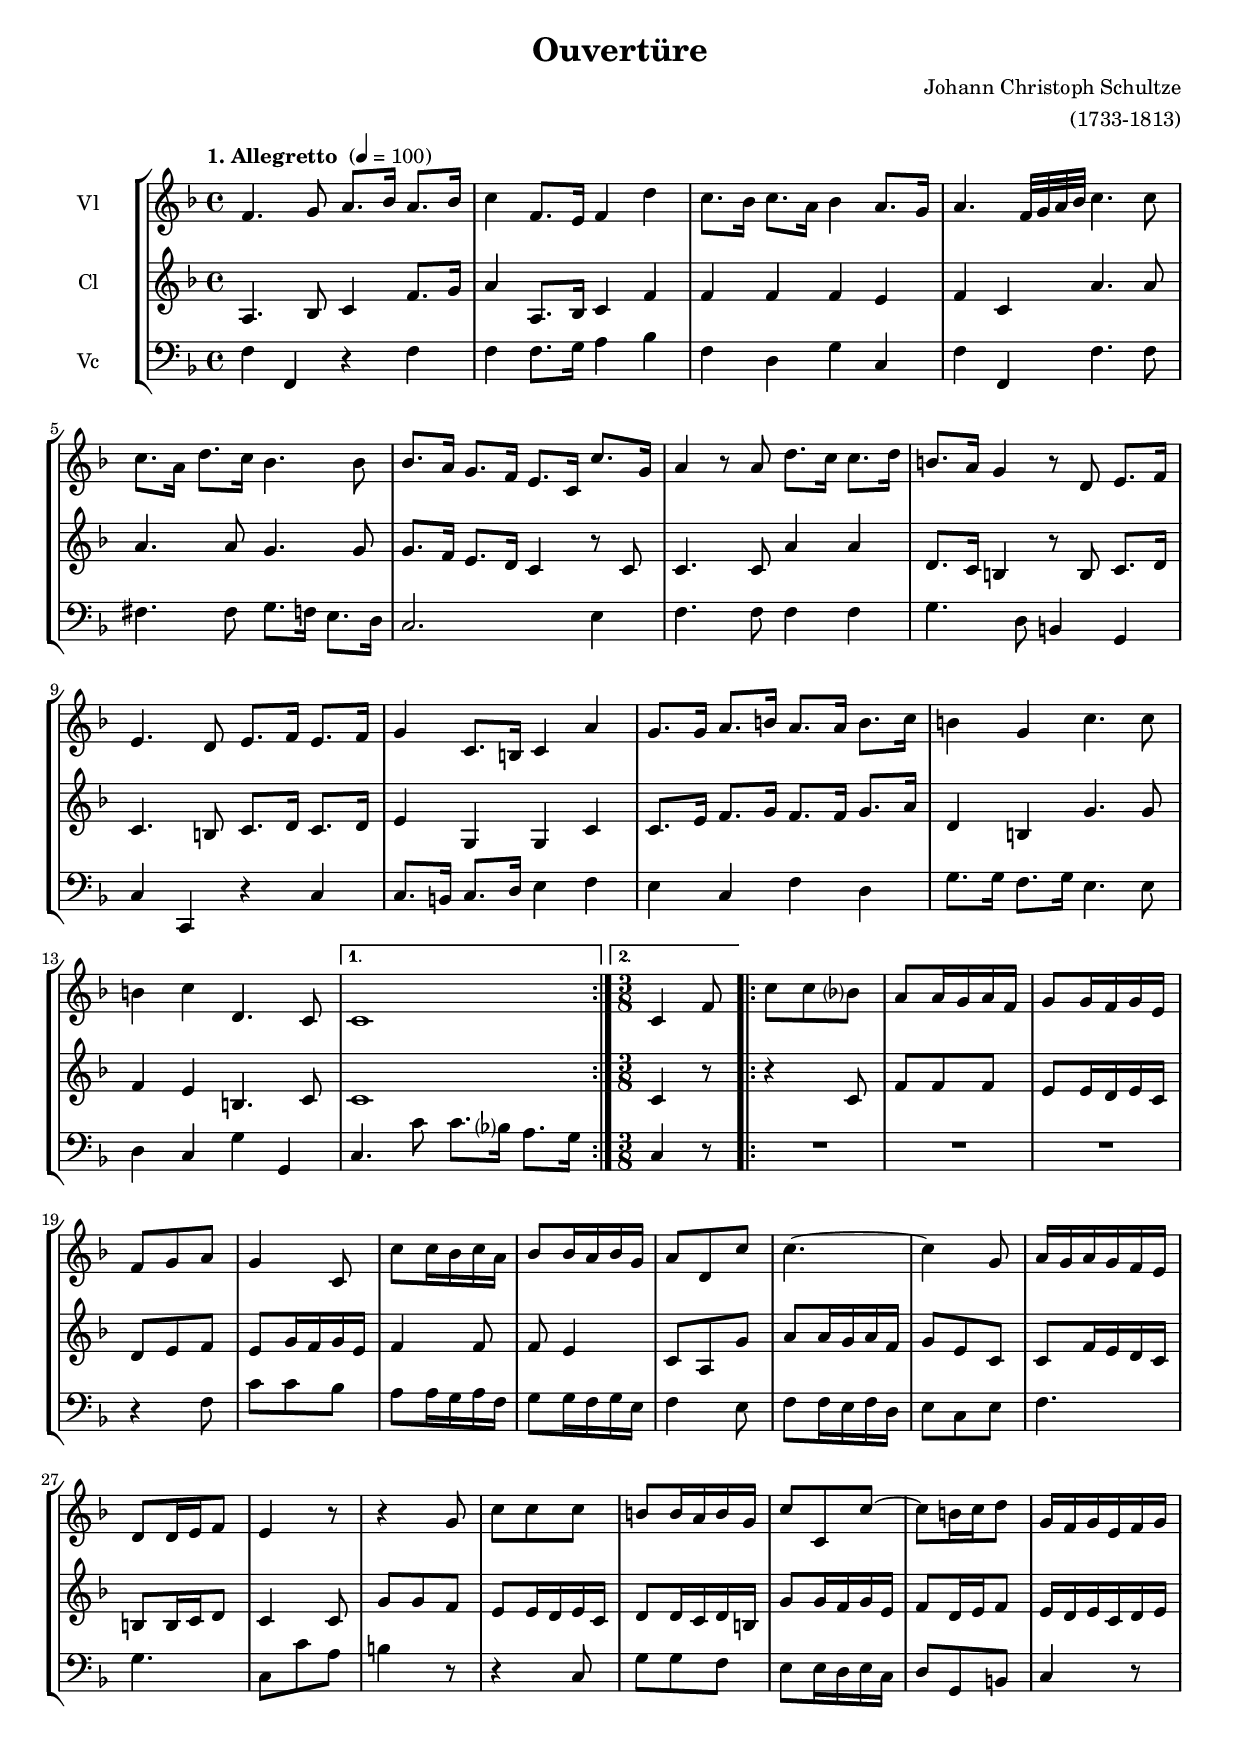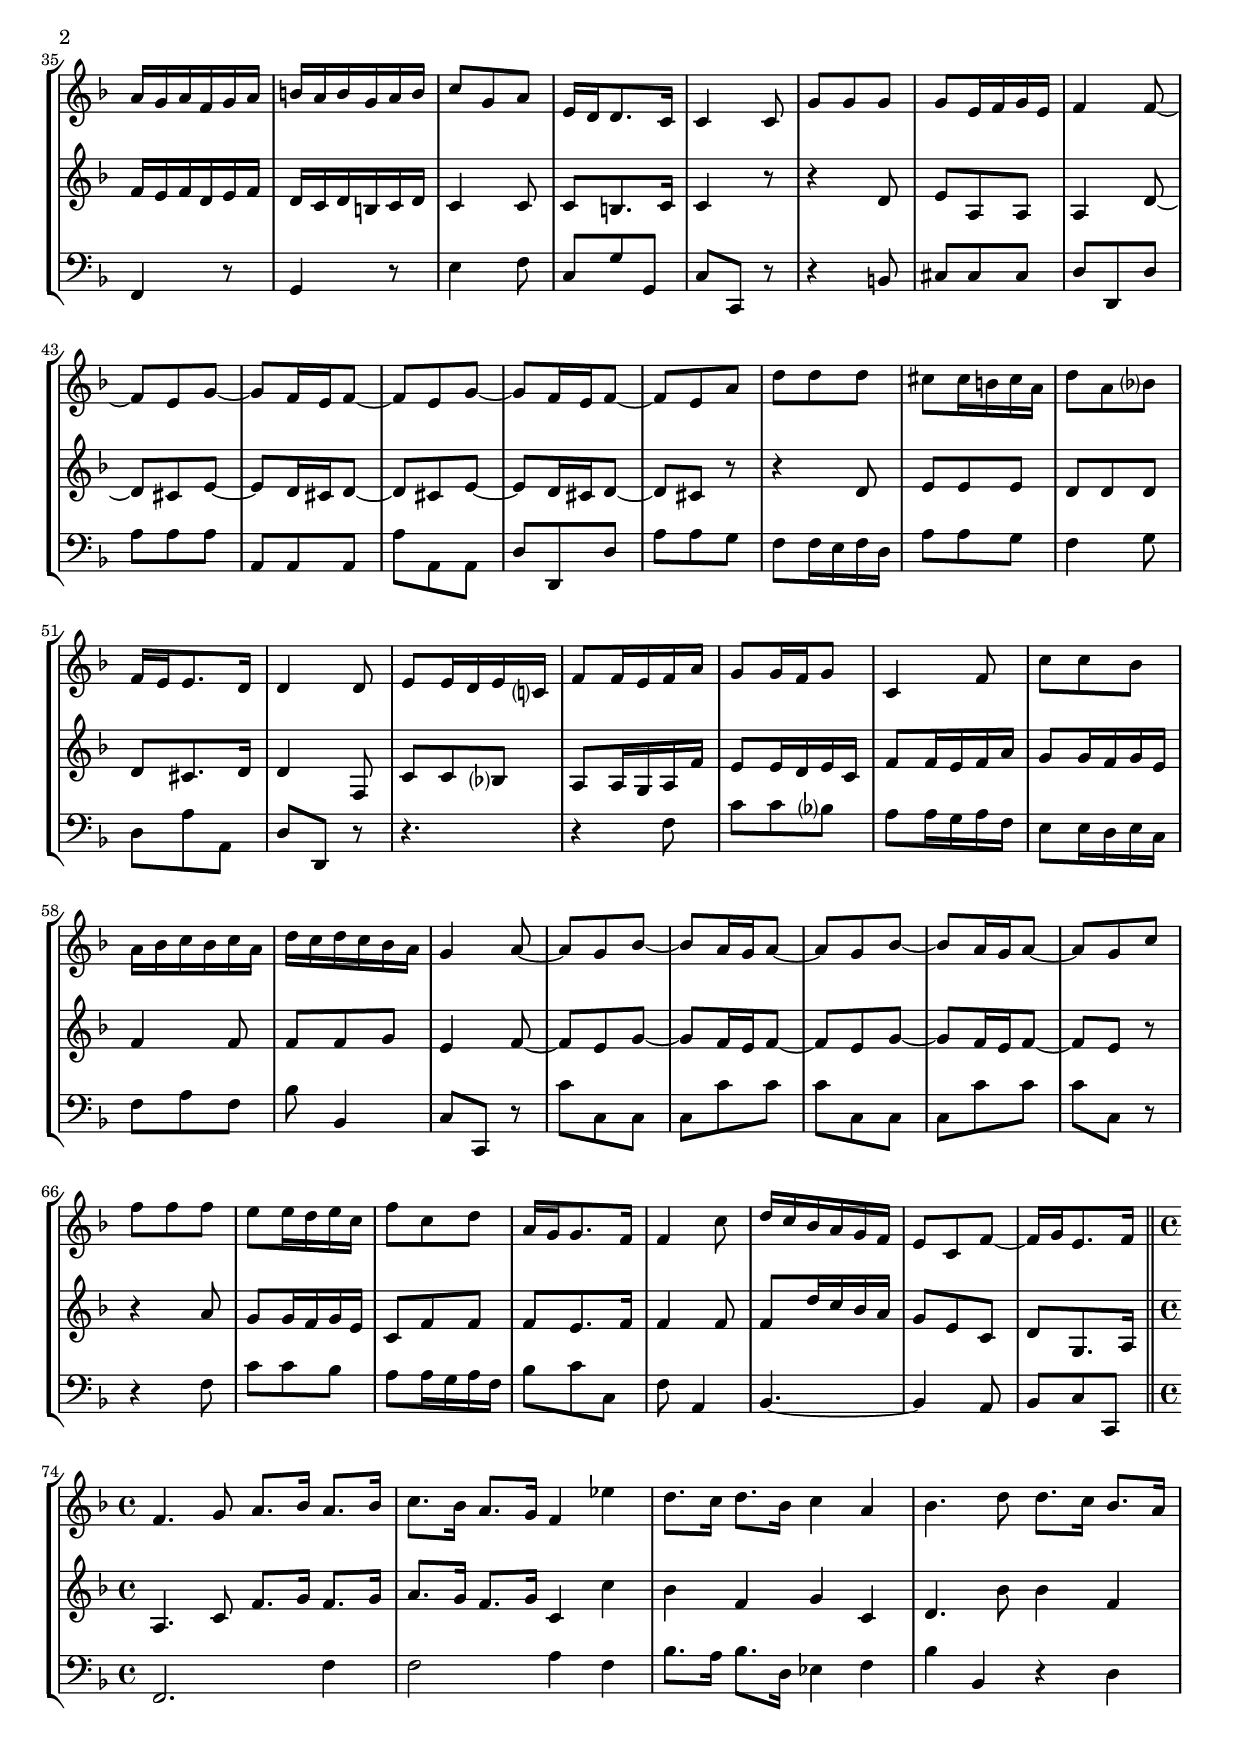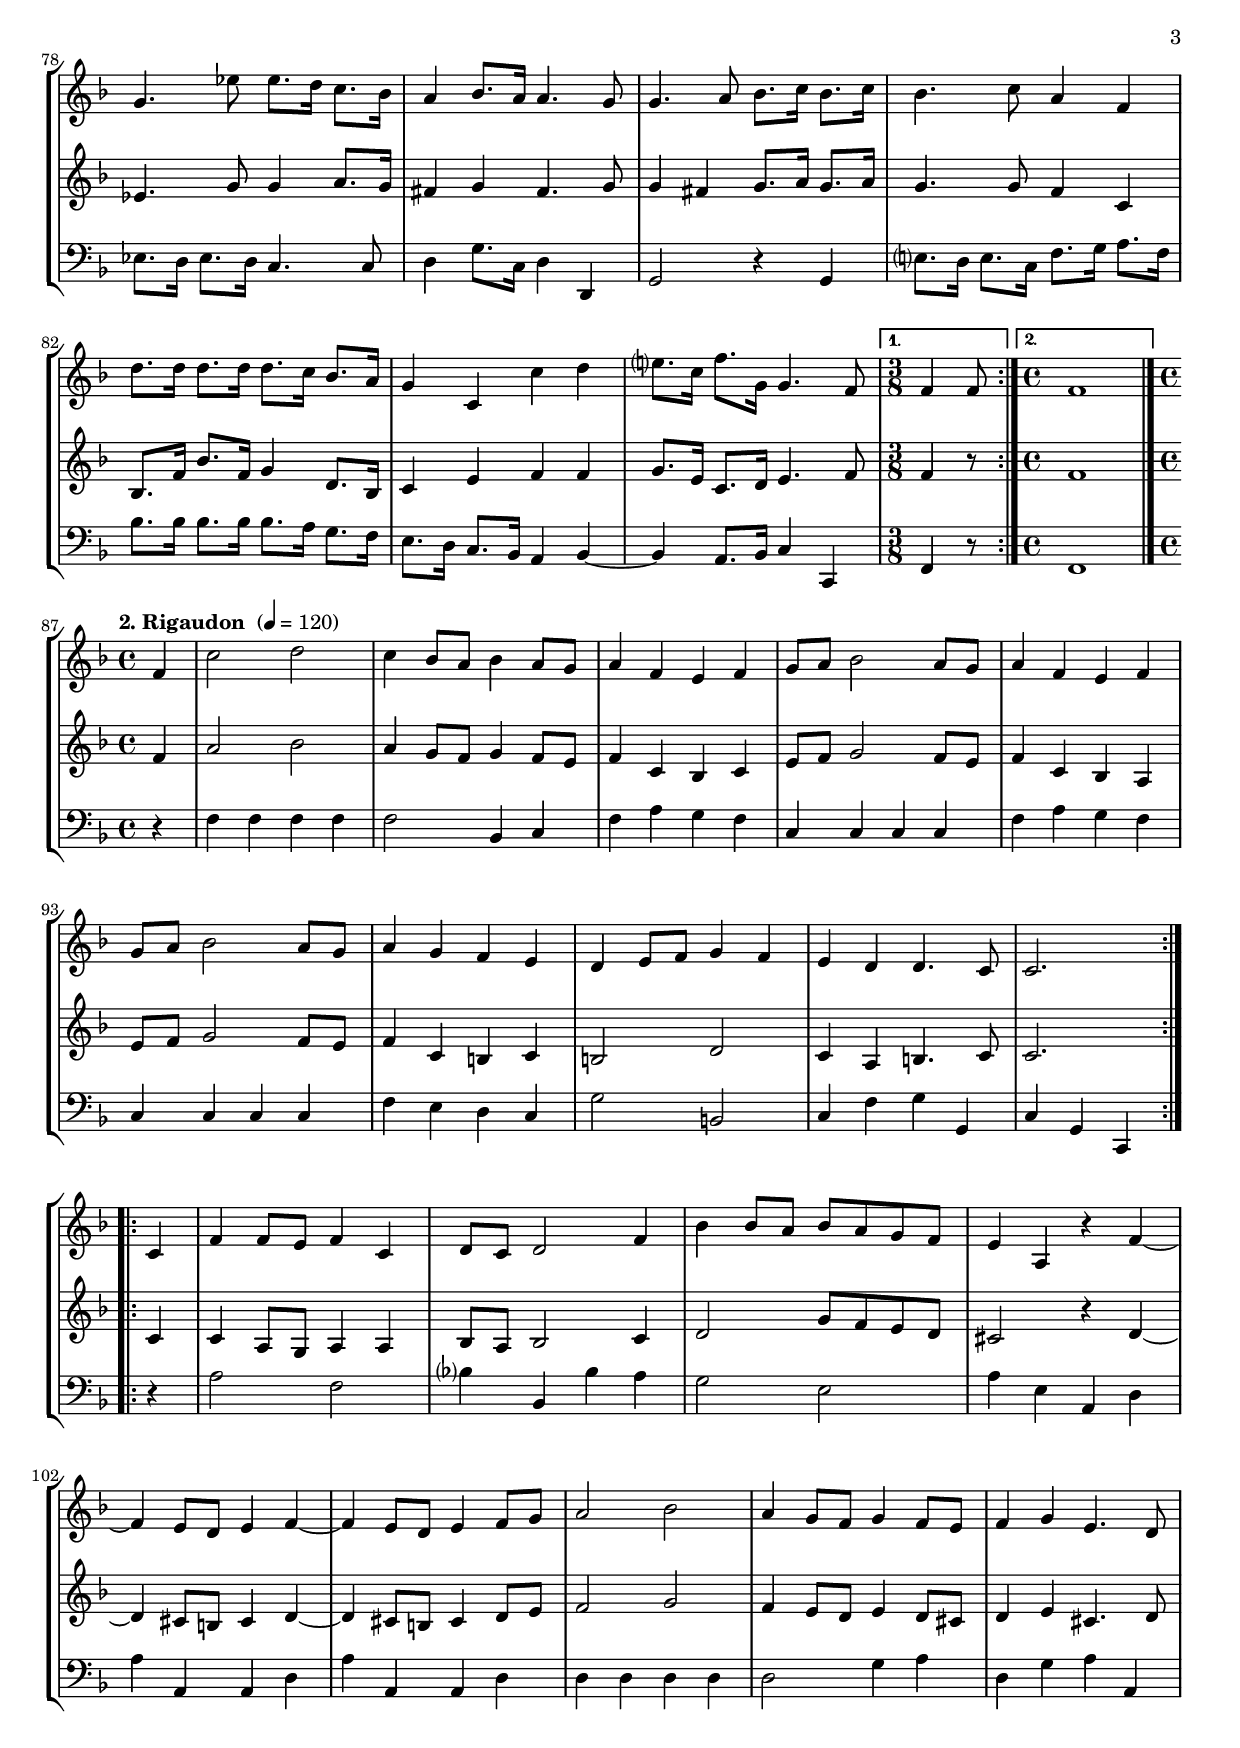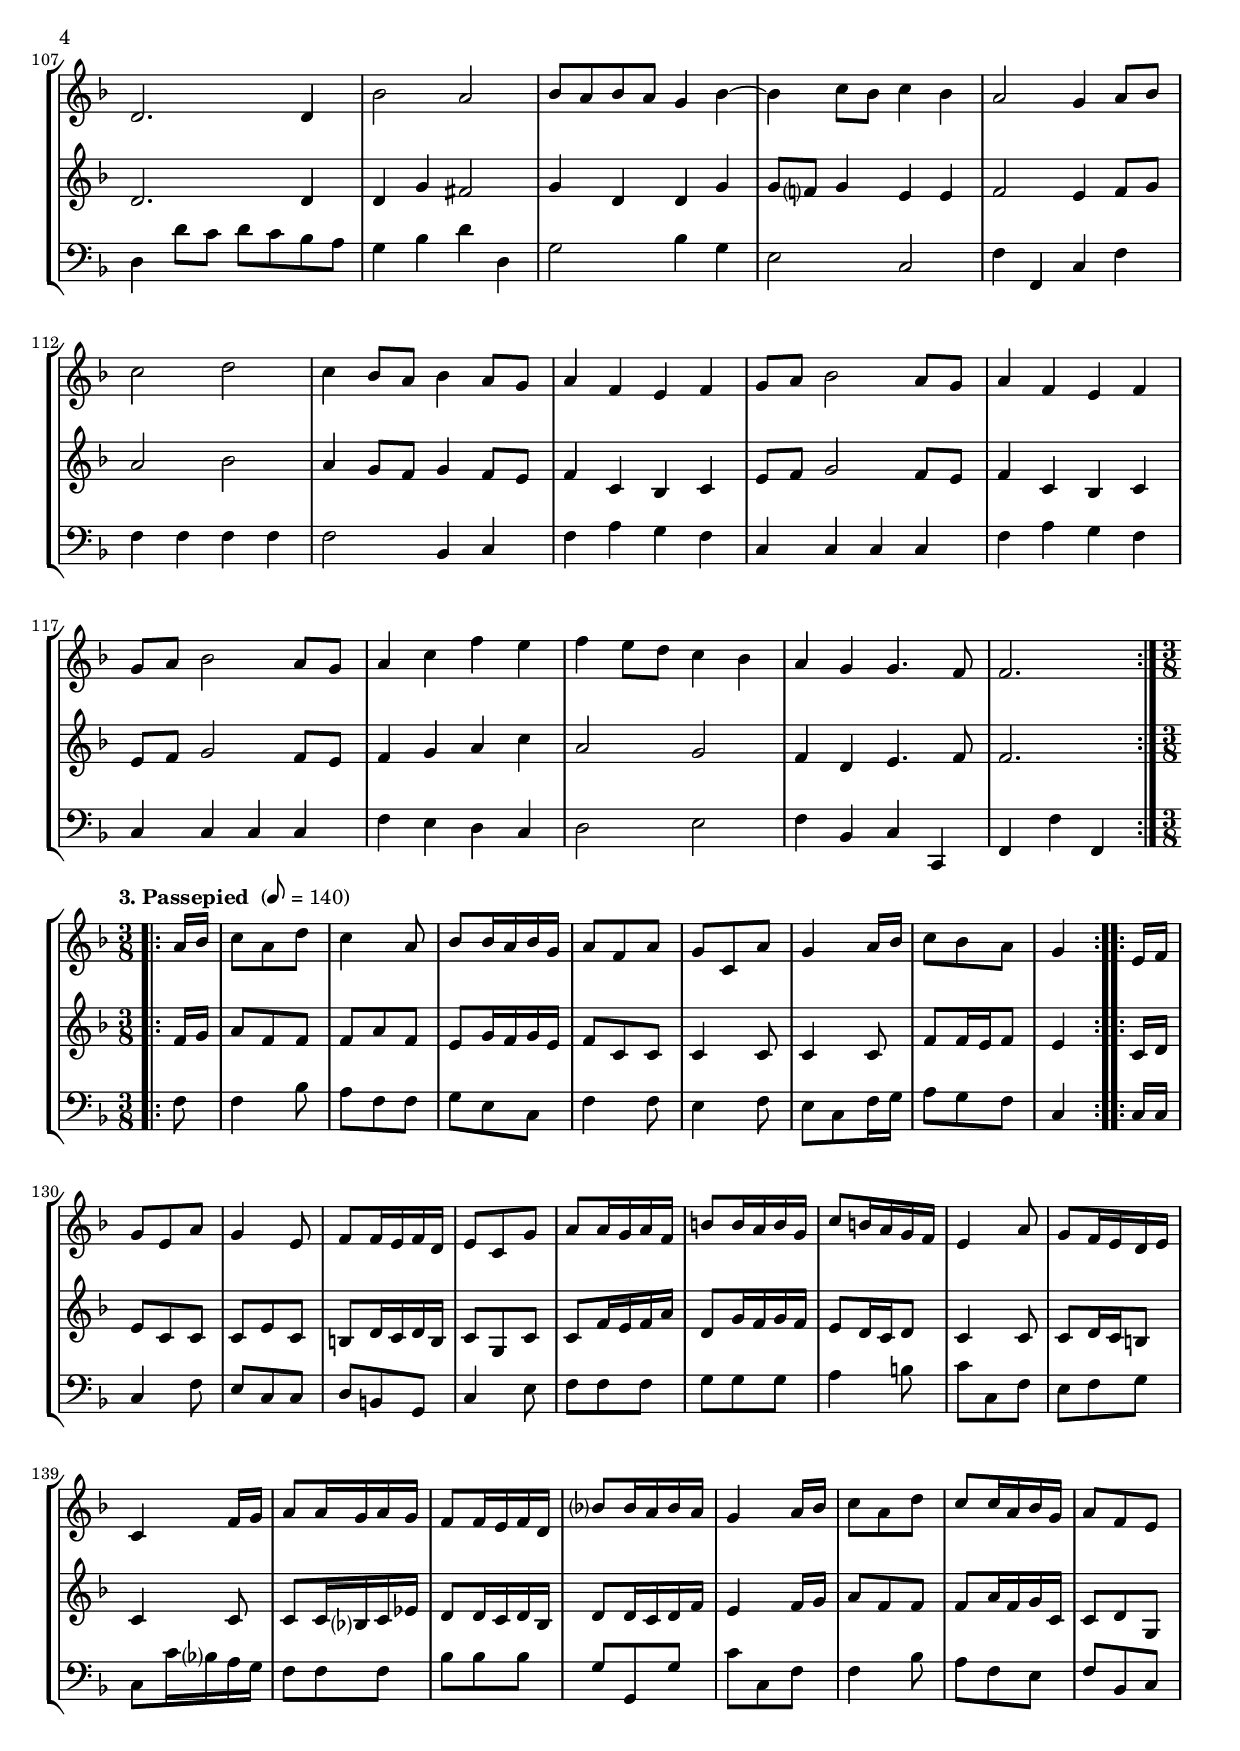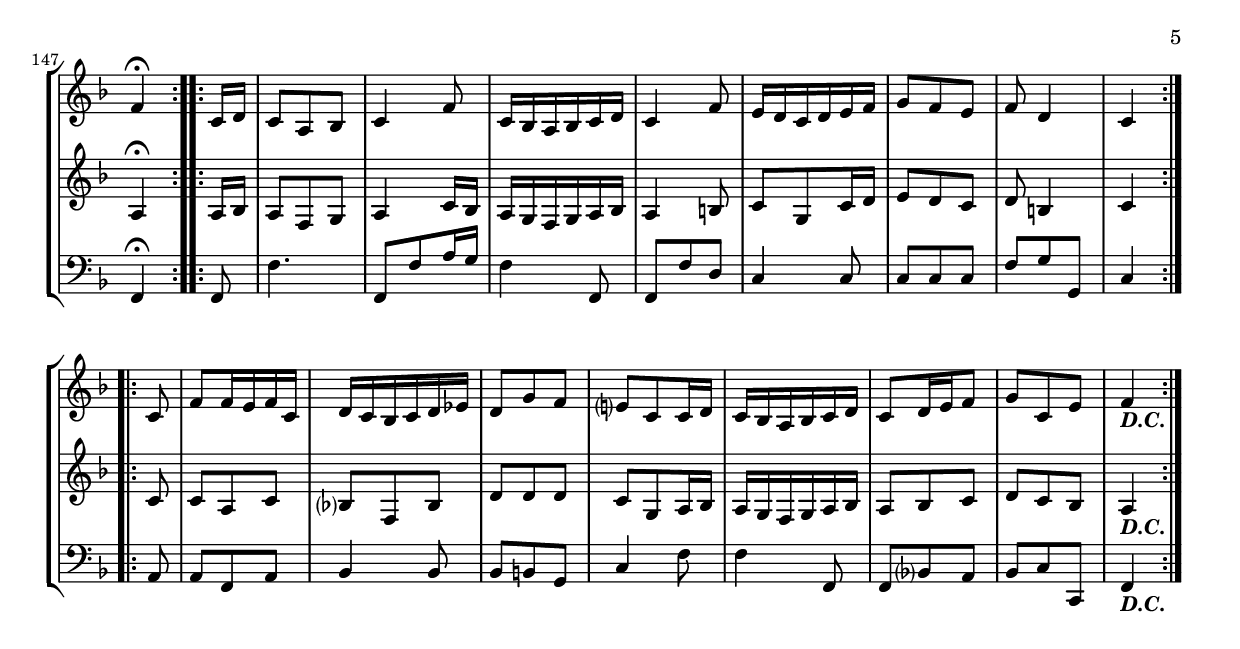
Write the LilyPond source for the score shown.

\version "2.14.2"
\include "deutsch.ly"

#(set-global-staff-size 18)

\header {
  title = "Ouvertüre"
  composer = "Johann Christoph Schultze"
  arranger = "(1733-1813)"
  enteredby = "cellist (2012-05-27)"
}

voiceconsts = {
 \key f \major
 \clef "treble"
% \numericTimeSignature
 \compressFullBarRests
}

introa = { \tempo "1. Allegretto " 4=100 \time 4/4 }
introb = { \break \tempo "2. Rigaudon " 4=120 \time 4/4 }
introc = { \break \tempo "3. Passepied " 8=140 \time 3/8 }

%minstr = "harpsichord"
mihi = "clarinet"
%minstr = "accordion"
milo = "bassoon"

dc = \markup \italic \bold "D.C."

va = \relative c' {
  \voiceconsts

  \introa
  \repeat volta 2 {
    f4. g8 a8. b16 a8. b16
    c4 f,8. e16 f4 d'
    c8. b16 c8. a16 b4 a8. g16
    a4. f32 g a b c4. c8
    c8. a16 d8. c16 b4. b8
    b8. a16 g8. f16 e8. c16 c'8. g16

    a4 r8 a d8. c16 c8. d16
    h8. a16 g4 r8 d e8. f16
    e4. d8 e8. f16 e8. f16
    g4 c,8. h16 c4 a'
    g8. g16 a8. h16 a8. a16 h8. c16
    h4 g c4. c8
    h4 c d,4. c8
  }

  \alternative {
    { c1 }
    { \time 3/8 c4 f8 }
  }
  \repeat volta 2 {
    c' c b?
    a a16 g a f
    g8 g16 f g e
    f8 g a
    g4 c,8
    c' c16 b c a
    b8 b16 a b g
    a8 d, c'

    c4.~
    c4 g8
    a16 g a g f e
    d8 d16 e f8
    e4 r8
    r4 g8
    c c c
    h h16 a h g
    c8 c, c'~
    c h16 c d8

    g,16 f g e f g
    a g a f g a
    h a h g a h
    c8 g a
    e16 d d8. c16
    c4 c8
    g' g g
    g e16 f g e
    f4 f8~
    f e g~

    g f16 e f8~
    f e g~
    g f16 e f8~
    f e a
    d d d
    cis cis16 h cis a
    d8 a b?
    f16 e e8. d16
    d4 d8
    e e16 d e c?

    f8 f16 e f a
    g8 g16 f g8
    c,4 f8
    c' c b
    a16 b c b c a
    d c d c b a
    g4 a8~
    a g b~
    b a16 g a8~
    a g b~

    b a16 g a8~
    a g c
    f f f
    e e16 d e c
    f8 c d
    a16 g g8. f16
    f4 c'8
    d16 c b a g f
    e8 c f~
    f16 g e8. f16 \bar "||" \time 4/4

    f4. g8 a8. b16 a8. b16
    c8. b16 a8. g16 f4 es'
    d8. c16 d8. b16 c4 a
    b4. d8 d8. c16 b8. a16
    g4. es'8 es8. d16 c8. b16
    a4 b8. a16 a4. g8
    g4. a8 b8. c16 b8. c16

    b4. c8 a4 f
    d'8. d16 d8. d16 d8. c16 b8. a16
    g4 c, c' d
    e?8. c16 f8. g,16 g4. f8
  }
  \alternative {
    { \time 3/8 f4 f8 }
    { \time 4/4 f1 }
  } \bar "|."

  \introb
  \repeat volta 2 {
    \partial 4 f4
    c'2 d
    c4 b8 a b4 a8 g
    a4 f e f
    g8 a b2 a8 g
    a4 f e f
    g8 a b2 a8 g
    a4 g f e

    d e8 f g4 f
    e d d4. c8
    c2.
  }
  \repeat volta 2 {
    \partial 4 c4
    f f8 e f4 c
    d8 c d2 f4
    b b8 a b a g f
    e4 a, r f'~

    f e8 d e4 f~
    f e8 d e4 f8 g
    a2 b
    a4 g8 f g4 f8 e
    f4 g e4. d8
    d2. d4
    b'2 a

    b8 a b a g4 b~
    b c8 b c4 b
    a2 g4 a8 b
    c2 d
    c4 b8 a b4 a8 g
    a4 f e f
    g8 a b2 a8 g

    a4 f e f
    g8 a b2 a8 g
    a4 c f e
    f e8 d c4 b
    a g g4. f8
    f2.
  }

  \introc
  \repeat volta 2 {
    \partial 8 a16 b
    c8 a d
    c4 a8
    b b16 a b g
    a8 f a
    g c, a'
    g4 a16 b
    c8 b a
    g4
  }
  \repeat volta 2 {
    \partial 8 e16 f
    g8 e a

    g4 e8
    f f16 e f d
    e8 c g'
    a a16 g a f
    h8 h16 a h g
    c8 h16 a g f
    e4 a8
    g f16 e d e

    c4 f16 g
    a8 a16 g a g
    f8 f16 e f d
    b'?8 b16 a b a
    g4 a16 b
    c8 a d
    c c16 a b g
    a8 f e

    f4\fermata
  }
  \repeat volta 2 {
    \partial 8 c16 d
    c8 a b
    c4 f8
    c16 b a b c d
    c4 f8
    e16 d c d e f
    g8 f e
    f d4
    c
  }
  \repeat volta 2 {
    \partial 8 c8

    f f16 e f c
    d c b c d es
    d8 g f
    e? c c16 d
    c b a b c d
    c8 d16 e f8
    g c, e
    f4_\dc
  }
}

vb = \relative c' {
  \voiceconsts

  \introa
  \repeat volta 2 {
    a4. b8 c4 f8. g16
    a4 a,8. b16 c4 f
    f f f e
    f c a'4. a8
    a4. a8 g4. g8
    g8. f16 e8. d16 c4 r8 c

    c4. c8 a'4 a
    d,8. c16 h4 r8 h c8. d16
    c4. h8 c8. d16 c8. d16
    e4 g, g c
    c8. e16 f8. g16 f8. f16 g8. a16
    d,4 h g'4. g8
    f4 e h4. c8
  }

  \alternative {
    { c1 }
    { \time 3/8 c4 r8 }
  }
  \repeat volta 2 {
    r4 c8
    f f f
    e e16 d e c
    d8 e f
    e g16 f g e
    f4 f8
    f e4
    c8 a g'

    a a16 g a f
    g8 e c
    c f16 e d c
    h8 h16 c d8
    c4 c8
    g' g f
    e e16 d e c
    d8 d16 c d h
    g'8 g16 f g e
    f8 d16 e f8

    e16 d e c d e
    f e f d e f
    d c d h c d
    c4 c8
    c h8. c16
    c4 r8
    r4 d8
    e a, a
    a4 d8~
    d cis e~

    e d16 cis d8~
    d cis e~
    e d16 cis d8~
    d cis r
    r4 d8
    e e e
    d d d
    d cis8. d16
    d4 f,8
    c' c b?

    a a16 g a f'
    e8 e16 d e c
    f8 f16 e f a
    g8 g16 f g e
    f4 f8
    f f g
    e4 f8~
    f e g~
    g f16 e f8~
    f e g~

    g f16 e f8~
    f e r
    r4 a8
    g g16 f g e
    c8 f f
    f e8. f16
    f4 f8
    f d'16 c b a
    g8 e c
    d g,8. a16 \bar "||" \time 4/4

    a4. c8 f8. g16 f8. g16
    a8. g16 f8. g16 c,4 c'
    b f g c,
    d4. b'8 b4 f
    es4. g8 g4 a8. g16
    fis4 g fis4. g8
    g4 fis g8. a16 g8. a16

    g4. g8 f4 c
    b8. f'16 b8. f16 g4 d8. b16
    c4 e f f
    g8. e16 c8. d16 e4. f8
  }
  \alternative {
    { \time 3/8 f4 r8 }
    { \time 4/4 f1 }
  } \bar "|."

  \introb
  \repeat volta 2 {
    \partial 4 f4
    a2 b
    a4 g8 f g4 f8 e
    f4 c b c
    e8 f g2 f8 e
    f4 c b a
    e'8 f g2 f8 e
    f4 c h c

    h2 d
    c4 a h4. c8
    c2.
  }
  \repeat volta 2 {
    \partial 4 c4
    c a8 g a4 a
    b8 a b2 c4
    d2 g8 f e d
    cis2 r4 d~

    d cis8 h cis4 d~
    d cis8 h cis4 d8 e
    f2 g
    f4 e8 d e4 d8 cis
    d4 e cis4. d8
    d2. d4
    d g fis2

    g4 d d g
    g8 f? g4 e e
    f2 e4 f8 g
    a2 b
    a4 g8 f g4 f8 e
    f4 c b c
    e8 f g2 f8 e

    f4 c b c
    e8 f g2 f8 e
    f4 g a c
    a2 g
    f4 d e4. f8
    f2.
  }

  \introc
  \repeat volta 2 {
    \partial 8 f16 g
    a8 f f
    f a f
    e g16 f g e
    f8 c c
    c4 c8
    c4 c8
    f f16 e f8
    e4
  }
  \repeat volta 2 {
    \partial 8 c16 d
    e8 c c

    c e c
    h d16 c d h
    c8 g c
    c f16 e f a
    d,8 g16 f g f
    e8 d16 c d8
    c4 c8
    c d16 c h8

    c4 c8
    c c16 b? c es
    d8 d16 c d b
    d8 d16 c d f
    e4 f16 g
    a8 f f
    f a16 f g c,
    c8 d g,

    a4\fermata
  }
  \repeat volta 2 {
    \partial 8 a16 b
    a8 f g
    a4 c16 b
    a g f g a b
    a4 h8
    c g c16 d
    e8 d c
    d h4
    c
  }
  \repeat volta 2 {
    \partial 8 c8

    c a c
    b? f b
    d d d
    c g a16 b
    a g f g a b
    a8 b c
    d c b
    a4_\dc
  }
}

vc = \relative c {
  \voiceconsts
  \clef "bass"

  \introa
  \repeat volta 2 {
    f4 f, r f'
    f f8. g16 a4 b
    f d g c,
    f f, f'4. f8
    fis4. fis8 g8. f16 e8. d16
    c2. e4

    f4. f8 f4 f
    g4. d8 h4 g
    c c, r c'
    c8. h16 c8. d16 e4 f
    e c f d
    g8. g16 f8. g16 e4. e8
    d4 c g' g,
  }

  \alternative {
    { c4. c'8 c8. b?16 a8. g16 }
    { \time 3/8 c,4 r8 }
  }
  \repeat volta 2 {
    R4.*3
    r4 f8
    c' c b
    a a16 g a f
    g8 g16 f g e
    f4 e8

    f f16 e f d
    e8 c e
    f4.
    g
    c,8 c' a
    h4 r8
    r4 c,8
    g' g f
    e e16 d e c
    d8 g, h

    c4 r8
    f,4 r8
    g4 r8
    e'4 f8
    c g' g,
    c c, r
    r4 h'8
    cis cis cis
    d d, d'
    a' a a

    a, a a
    a' a, a
    d d, d'
    a' a g
    f f16 e f d
    a'8 a g
    f4 g8
    d a' a,
    d d, r
    r4.

    r4 f'8
    c' c b?
    a a16 g a f
    e8 e16 d e c
    f8 a f
    b b,4
    c8 c, r
    c'' c, c
    c c' c
    c c, c

    c c' c
    c c, r
    r4 f8
    c' c b
    a a16 g a f
    b8 c c,
    f a,4
    b4.~
    b4 a8
    b c c, \bar "||" \time 4/4

    f2. f'4
    f2 a4 f
    b8. a16 b8. d,16 es4 f
    b b, r d
    es8. d16 es8. d16 c4. c8
    d4 g8. c,16 d4 d,
    g2 r4 g

    e'?8. d16 e8. c16 f8. g16 a8. f16
    b8. b16 b8. b16 b8. a16 g8. f16
    e8. d16 c8. b16 a4 b~
    b a8. b16 c4 c,
  }
  \alternative {
    { \time 3/8 f4 r8 }
    { \time 4/4 f1 }
  } \bar "|."

  \introb
  \repeat volta 2 {
    \partial 4 r4
    f' f f f
    f2 b,4 c
    f a g f
    c c c c
    f a g f
    c c c c
    f e d c

    g'2 h,
    c4 f g g,
    c g c,
  }
  \repeat volta 2 {
    \partial 4 r
    a''2 f
    b?4 b, b' a
    g2 e
    a4 e a, d

    a' a, a d
    a' a, a d
    d d d d
    d2 g4 a
    d, g a a,
    d d'8 c d c b a
    g4 b d d,

    g2 b4 g
    e2 c
    f4 f, c' f
    f f f f
    f2 b,4 c
    f a g f
    c c c c

    f a g f
    c c c c
    f e d c
    d2 e
    f4 b, c c,
    f f' f,
  }

  \introc
  \repeat volta 2 {
    \partial 8 f'8
    f4 b8
    a f f
    g e c
    f4 f8
    e4 f8
    e c f16 g
    a8 g f
    c4
  }
  \repeat volta 2 {
    \partial 8 c16 c
    c4 f8

    e c c
    d h g
    c4 e8
    f f f
    g g g
    a4 h8
    c c, f
    e f g

    c, c'16 b? a g
    f8 f f
    b b b
    g g, g'
    c c, f
    f4 b8
    a f e
    f b, c

    f,4\fermata
  }
  \repeat volta 2 {
    \partial 8 f8
    f'4.
    f,8 f' a16 g
    f4 f,8
    f f' d
    c4 c8
    c c c
    f g g,
    c4
  }
  \repeat volta 2 {
    \partial 8 a8

    a f a
    b4 b8
    b h g
    c4 f8
    f4 f,8
    f b? a
    b c c,
    f4_\dc
  }
}


music = \new StaffGroup <<
      \new Staff {
	\set Staff.midiInstrument = \mihi
	\set Staff.instrumentName = #"Vl"
	\transpose f f { \va }
      }

      \new Staff {
	\set Staff.midiInstrument = \mihi
	\set Staff.instrumentName = #"Cl"
	\transpose f f { \vb }
      }

      \new Staff {
	\set Staff.midiInstrument = \milo
	\set Staff.instrumentName = #"Vc"
	\transpose f f { \vc }
      }
>>

\book {
  \score {
    \music
    \layout {}
  }

  \score {
    \unfoldRepeats \music

    \midi {
      \context {
        \Score
      }
    }
  }
}
